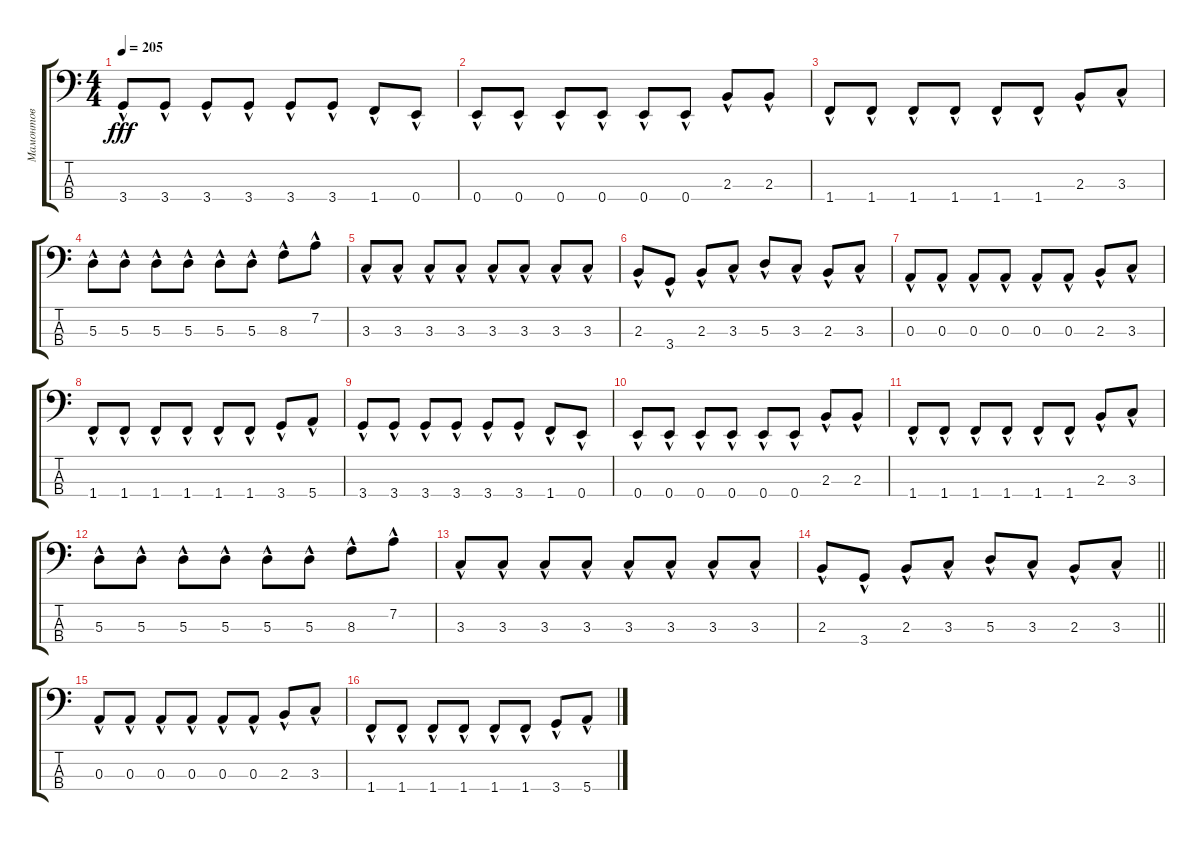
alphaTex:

\track ("Мамонтов" "Мамонтов") {instrument electricbassfinger}
\staff {score tabs}
\tuning (G2 D2 A1 E1) {hide}
\ts (4 4)
\tempo 205
\clef f4
\ks c
3.4{hac}.8{dy fff} 3.4{hac}.8 3.4{hac}.8 3.4{hac}.8 3.4{hac}.8 3.4{hac}.8 1.4{hac}.8 0.4{hac}.8 |
0.4{hac}.8 0.4{hac}.8 0.4{hac}.8 0.4{hac}.8 0.4{hac}.8 0.4{hac}.8 2.3{hac}.8 2.3{hac}.8 |
1.4{hac}.8 1.4{hac}.8 1.4{hac}.8 1.4{hac}.8 1.4{hac}.8 1.4{hac}.8 2.3{hac}.8 3.3{hac}.8 |
5.3{hac}.8 5.3{hac}.8 5.3{hac}.8 5.3{hac}.8 5.3{hac}.8 5.3{hac}.8 8.3{hac}.8 7.2{hac}.8 |
3.3{hac}.8 3.3{hac}.8 3.3{hac}.8 3.3{hac}.8 3.3{hac}.8 3.3{hac}.8 3.3{hac}.8 3.3{hac}.8 |
2.3{hac}.8 3.4{hac}.8 2.3{hac}.8 3.3{hac}.8 5.3{hac}.8 3.3{hac}.8 2.3{hac}.8 3.3{hac}.8 |
0.3{hac}.8 0.3{hac}.8 0.3{hac}.8 0.3{hac}.8 0.3{hac}.8 0.3{hac}.8 2.3{hac}.8 3.3{hac}.8 |
1.4{hac}.8 1.4{hac}.8 1.4{hac}.8 1.4{hac}.8 1.4{hac}.8 1.4{hac}.8 3.4{hac}.8 5.4{hac}.8 |
3.4{hac}.8 3.4{hac}.8 3.4{hac}.8 3.4{hac}.8 3.4{hac}.8 3.4{hac}.8 1.4{hac}.8 0.4{hac}.8 |
0.4{hac}.8 0.4{hac}.8 0.4{hac}.8 0.4{hac}.8 0.4{hac}.8 0.4{hac}.8 2.3{hac}.8 2.3{hac}.8 |
1.4{hac}.8 1.4{hac}.8 1.4{hac}.8 1.4{hac}.8 1.4{hac}.8 1.4{hac}.8 2.3{hac}.8 3.3{hac}.8 |
5.3{hac}.8 5.3{hac}.8 5.3{hac}.8 5.3{hac}.8 5.3{hac}.8 5.3{hac}.8 8.3{hac}.8 7.2{hac}.8 |
3.3{hac}.8 3.3{hac}.8 3.3{hac}.8 3.3{hac}.8 3.3{hac}.8 3.3{hac}.8 3.3{hac}.8 3.3{hac}.8 |
\barLineRight lightlight
2.3{hac}.8 3.4{hac}.8 2.3{hac}.8 3.3{hac}.8 5.3{hac}.8 3.3{hac}.8 2.3{hac}.8 3.3{hac}.8 |
\section ("" "")
0.3{hac}.8 0.3{hac}.8 0.3{hac}.8 0.3{hac}.8 0.3{hac}.8 0.3{hac}.8 2.3{hac}.8 3.3{hac}.8 |
1.4{hac}.8 1.4{hac}.8 1.4{hac}.8 1.4{hac}.8 1.4{hac}.8 1.4{hac}.8 3.4{hac}.8 5.4{hac}.8
